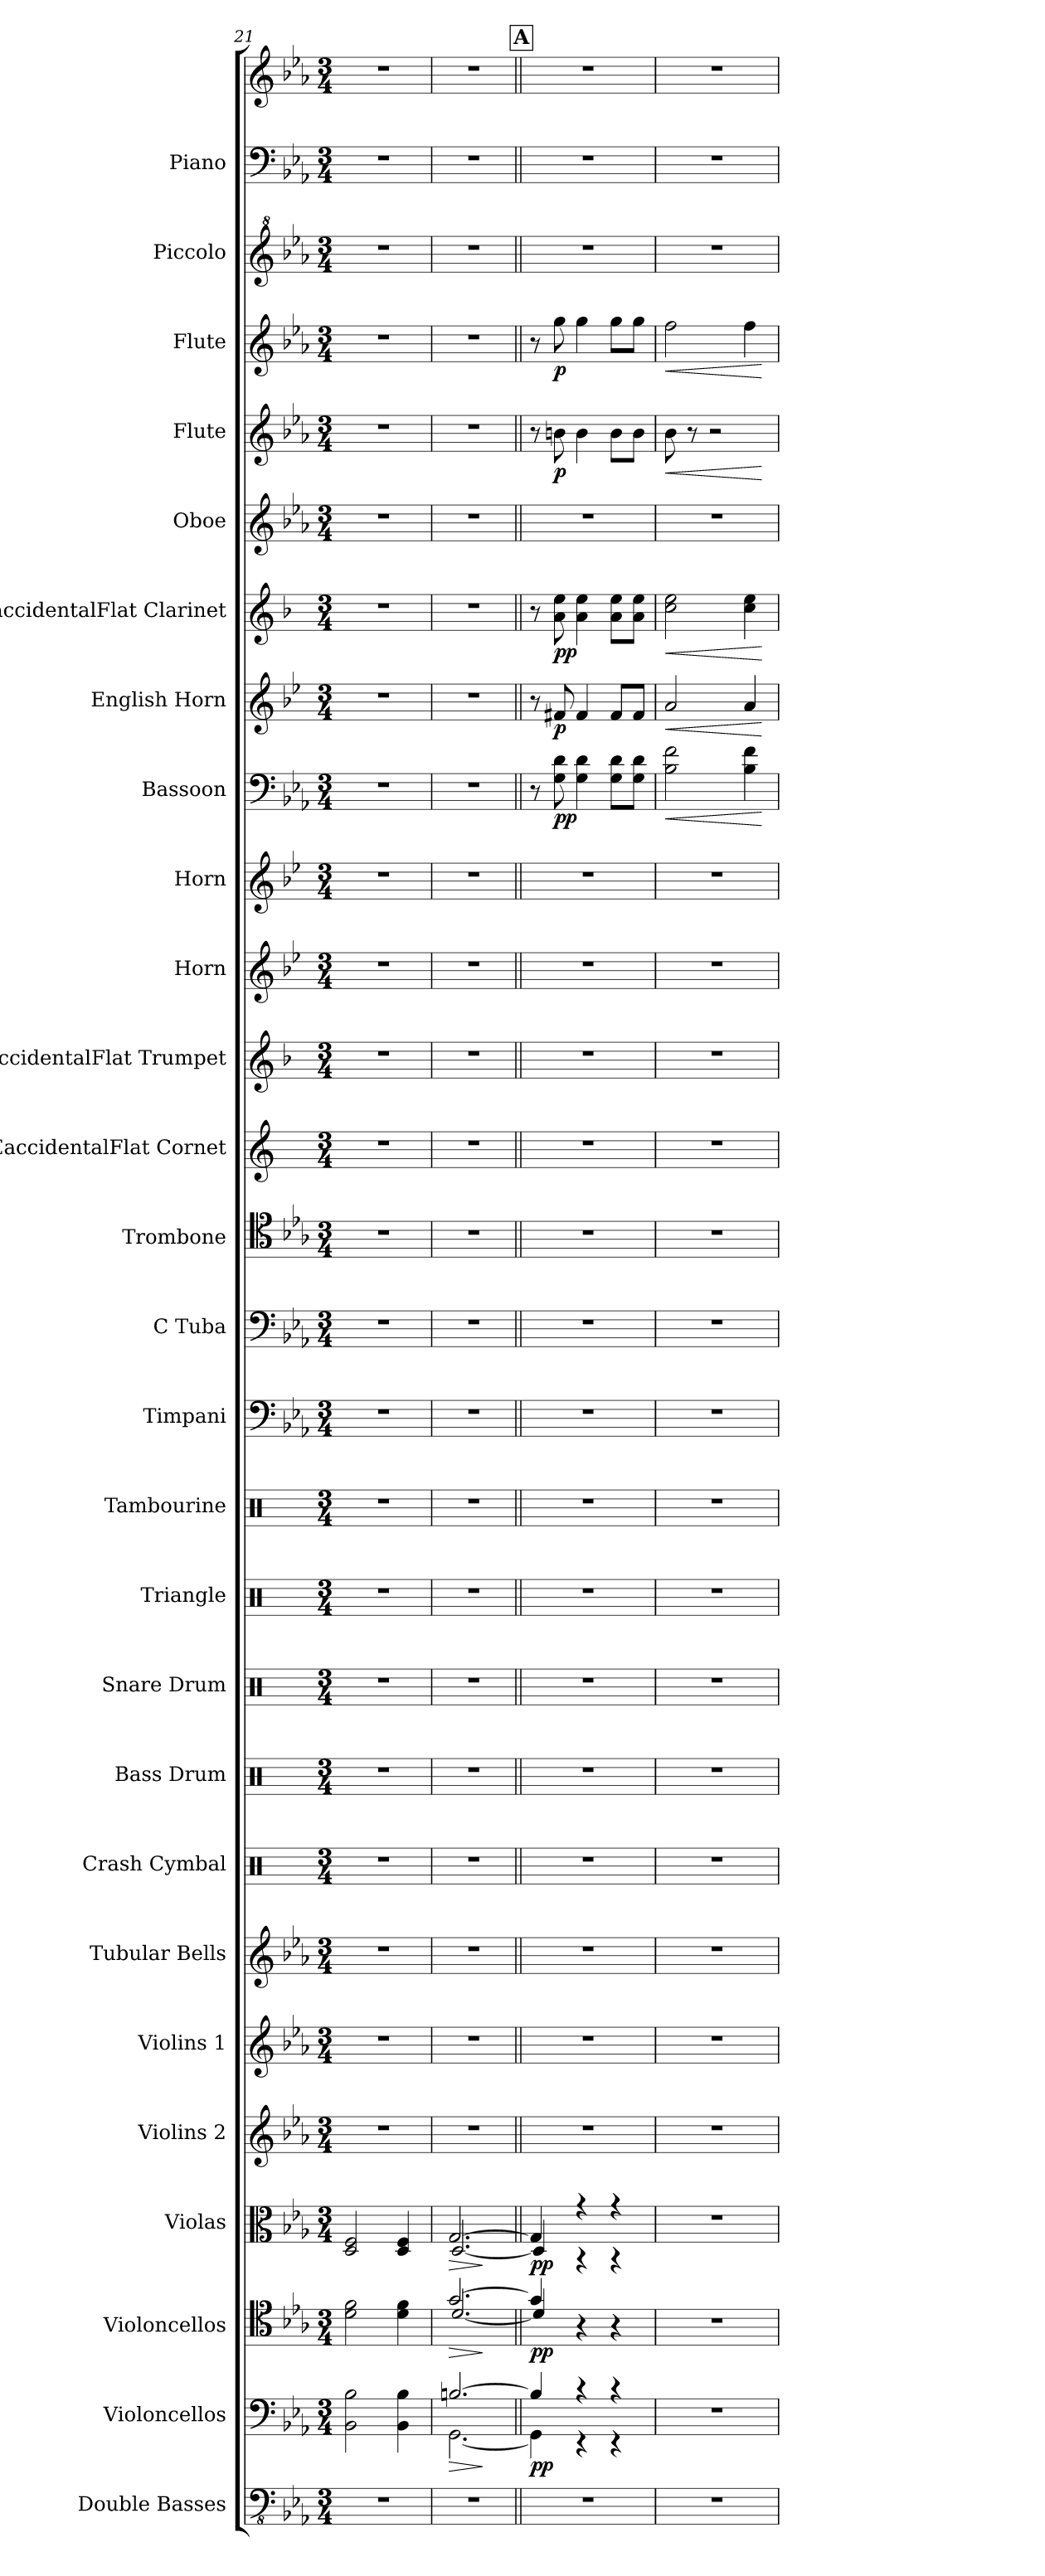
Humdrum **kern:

**kern	**kern	**dynam	**kern	**dynam	**kern	**dynam	**kern	**kern	**kern	**kern	**kern	**kern	**kern	**kern	**kern	**kern	**kern	**kern	**kern	**kern	**kern	**kern	**dynam	**kern	**dynam	**kern	**dynam	**kern	**kern	**dynam	**kern	**dynam	**kern	**kern	**kern
*part27	*part26	*part26	*part25	*part25	*part24	*part24	*part23	*part22	*part21	*part20	*part19	*part18	*part17	*part16	*part15	*part14	*part13	*part12	*part11	*part10	*part9	*part8	*part8	*part7	*part7	*part6	*part6	*part5	*part4	*part4	*part3	*part3	*part2	*part1	*part1
*staff28	*staff27	*staff27	*staff26	*staff26	*staff25	*staff25	*staff24	*staff23	*staff22	*staff21	*staff20	*staff19	*staff18	*staff17	*staff16	*staff15	*staff14	*staff13	*staff12	*staff11	*staff10	*staff9	*staff9	*staff8	*staff8	*staff7	*staff7	*staff6	*staff5	*staff5	*staff4	*staff4	*staff3	*staff2	*staff1
*I"Double Basses	*I"Violoncellos	*	*I"Violoncellos	*	*I"Violas	*	*I"Violins 2	*I"Violins 1	*I"Tubular Bells	*I"Crash Cymbal	*I"Bass Drum	*I"Snare Drum	*I"Triangle	*I"Tambourine	*I"Timpani	*I"C Tuba	*I"Trombone	*I"EaccidentalFlat Cornet	*I"BaccidentalFlat Trumpet	*I"Horn	*I"Horn	*I"Bassoon	*	*I"English Horn	*	*I"BaccidentalFlat Clarinet	*	*I"Oboe	*I"Flute	*	*I"Flute	*	*I"Piccolo	*I"Piano	*
*I'Dbs.	*I'Vlcs.	*	*I'Vlcs.	*	*I'Vlas.	*	*I'Vlns. 2	*I'Vlns. 1	*I'Tu. Be.	*I'Cr. Cym.	*I'B. Dr.	*I'Sn. Dr.	*I'Trgl.	*I'Tamb.	*I'Timp.	*I'C Tu.	*I'Trb.	*I'EaccidentalFlat Cnt.	*I'BaccidentalFlat Tpt.	*I'Hn.	*I'Hn.	*I'Bsn.	*	*I'E. Hn.	*	*I'BaccidentalFlat Cl.	*	*I'Ob.	*I'Fl.	*	*I'Fl.	*	*I'Picc.	*I'Pno.	*
*clefFv4	*clefF4	*	*clefC4	*	*clefC3	*	*clefG2	*clefG2	*clefG2	*clefX	*clefX	*clefX	*clefX	*clefX	*clefF4	*clefF4	*clefC4	*clefG2	*clefG2	*clefG2	*clefG2	*clefF4	*	*clefG2	*	*clefG2	*	*clefG2	*clefG2	*	*clefG2	*	*clefG^2	*clefF4	*clefG2
*	*	*	*	*	*	*	*	*	*	*	*	*	*	*	*	*	*	*ITrd-2c-3	*ITrd1c2	*ITrd4c7	*ITrd4c7	*	*	*ITrd4c7	*	*ITrd1c2	*	*	*	*	*	*	*ITrd-7c-12	*	*
*k[b-e-a-]	*k[b-e-a-]	*	*k[b-e-a-]	*	*k[b-e-a-]	*	*k[b-e-a-]	*k[b-e-a-]	*k[b-e-a-]	*k[]	*k[]	*k[]	*k[]	*k[]	*k[b-e-a-]	*k[b-e-a-]	*k[b-e-a-]	*k[b-e-a-]	*k[b-e-a-]	*k[b-e-a-]	*k[b-e-a-]	*k[b-e-a-]	*	*k[b-e-a-]	*	*k[b-e-a-]	*	*k[b-e-a-]	*k[b-e-a-]	*	*k[b-e-a-]	*	*k[b-e-a-]	*k[b-e-a-]	*k[b-e-a-]
*M3/4	*M3/4	*	*M3/4	*	*M3/4	*	*M3/4	*M3/4	*M3/4	*M3/4	*M3/4	*M3/4	*M3/4	*M3/4	*M3/4	*M3/4	*M3/4	*M3/4	*M3/4	*M3/4	*M3/4	*M3/4	*	*M3/4	*	*M3/4	*	*M3/4	*M3/4	*	*M3/4	*	*M3/4	*M3/4	*M3/4
=21	=21	=21	=21	=21	=21	=21	=21	=21	=21	=21	=21	=21	=21	=21	=21	=21	=21	=21	=21	=21	=21	=21	=21	=21	=21	=21	=21	=21	=21	=21	=21	=21	=21	=21	=21
2.r	2BB-\ 2B-\	.	2d\ 2f\	.	2D/ 2F/	.	2.r	2.r	2.r	2.r	2.r	2.r	2.r	2.r	2.r	2.r	2.r	2.r	2.r	2.r	2.r	2.r	.	2.r	.	2.r	.	2.r	2.r	.	2.r	.	2.r	2.r	2.r
.	4BB-\ 4B-\	.	4d\ 4f\	.	4D/ 4F/	.	.	.	.	.	.	.	.	.	.	.	.	.	.	.	.	.	.	.	.	.	.	.	.	.	.	.	.	.	.
=22	=22	=22	=22	=22	=22	=22	=22	=22	=22	=22	=22	=22	=22	=22	=22	=22	=22	=22	=22	=22	=22	=22	=22	=22	=22	=22	=22	=22	=22	=22	=22	=22	=22	=22	=22
!	!	!LO:HP:b	!	!LO:HP:b	!	!LO:HP:b	!	!	!	!	!	!	!	!	!	!	!	!	!	!	!	!	!	!	!	!	!	!	!	!	!	!	!	!	!
*	*^	*	*^	*	*^	*	*	*	*	*	*	*	*	*	*	*	*	*	*	*	*	*	*	*	*	*	*	*	*	*	*	*	*	*	*
2.r	[2.Bn/	[2.GG\	>	[2.g/	[2.d/	>	[2.G/	[2.D/	>	2.r	2.r	2.r	2.r	2.r	2.r	2.r	2.r	2.r	2.r	2.r	2.r	2.r	2.r	2.r	2.r	.	2.r	.	2.r	.	2.r	2.r	.	2.r	.	2.r	2.r	2.r
*	*v	*v	*	*	*	*	*v	*v	*	*	*	*	*	*	*	*	*	*	*	*	*	*	*	*	*	*	*	*	*	*	*	*	*	*	*	*	*	*
*	*	*	*v	*v	*	*	*	*	*	*	*	*	*	*	*	*	*	*	*	*	*	*	*	*	*	*	*	*	*	*	*	*	*	*	*	*
.	.	]	.	]	.	]	.	.	.	.	.	.	.	.	.	.	.	.	.	.	.	.	.	.	.	.	.	.	.	.	.	.	.	.	.
!!LO:REH:place=s1:a:B:fs=14:t=A
=23||	=23||	=23||	=23||	=23||	=23||	=23||	=23||	=23||	=23||	=23||	=23||	=23||	=23||	=23||	=23||	=23||	=23||	=23||	=23||	=23||	=23||	=23||	=23||	=23||	=23||	=23||	=23||	=23||	=23||	=23||	=23||	=23||	=23||	=23||	=23||
*	*^	*	*^	*	*^	*	*	*	*	*	*	*	*	*	*	*	*	*	*	*	*	*	*	*	*	*	*	*	*	*	*	*	*	*	*
!	!	!	!LO:DY:b	!	!	!	!	!	!	!	!	!	!	!	!	!	!	!	!	!	!	!	!	!	!	!	!	!	!	!	!	!	!	!	!	!	!	!
!	!	!	!LO:DY:n=1:b	!	!	!LO:DY:b	!	!	!	!	!	!	!	!	!	!	!	!	!	!	!	!	!	!	!	!	!	!	!	!	!	!	!	!	!	!	!	!
!	!	!	!	!	!	!LO:DY:n=1:b	!	!	!LO:DY:b	!	!	!	!	!	!	!	!	!	!	!	!	!	!	!	!	!	!	!	!	!	!	!	!	!	!	!	!	!
!	!	!	!	!	!	!	!	!	!LO:DY:n=1:b	!	!	!	!	!	!	!	!	!	!	!	!	!	!	!	!	!	!	!	!	!	!	!	!	!	!	!	!	!
2.r	4B/]	4GG\]	p p	4g/]	4d/]	p p	4G/]	4D/]	p p	2.r	2.r	2.r	2.r	2.r	2.r	2.r	2.r	2.r	2.r	2.r	2.r	2.r	2.r	2.r	8r	.	8r	.	8r	.	2.r	8r	.	8r	.	2.r	2.r	2.r
!	!	!	!	!	!	!	!	!	!	!	!	!	!	!	!	!	!	!	!	!	!	!	!	!	!	!LO:DY:b	!	!	!	!	!	!	!	!	!	!	!	!
!	!	!	!	!	!	!	!	!	!	!	!	!	!	!	!	!	!	!	!	!	!	!	!	!	!	!LO:DY:n=1:b	!	!LO:DY:b	!	!LO:DY:b	!	!	!	!	!	!	!	!
!	!	!	!	!	!	!	!	!	!	!	!	!	!	!	!	!	!	!	!	!	!	!	!	!	!	!	!	!	!	!LO:DY:n=1:b	!	!	!LO:DY:b	!	!LO:DY:b	!	!	!
.	.	.	.	.	.	.	.	.	.	.	.	.	.	.	.	.	.	.	.	.	.	.	.	.	8G\ 8d\	p p	8Bn/	p	8g\ 8dd\	p p	.	8bn\	p	8gg\	p	.	.	.
.	4r	4r	.	4r	2ryy	.	4r	4r	.	.	.	.	.	.	.	.	.	.	.	.	.	.	.	.	4G\ 4d\	.	4B/	.	4g\ 4dd\	.	.	4b\	.	4gg\	.	.	.	.
.	4r	4r	.	4r	.	.	4r	4r	.	.	.	.	.	.	.	.	.	.	.	.	.	.	.	.	8G\ 8d\L	.	8B/L	.	8g\ 8dd\L	.	.	8b\L	.	8gg\L	.	.	.	.
.	.	.	.	.	.	.	.	.	.	.	.	.	.	.	.	.	.	.	.	.	.	.	.	.	8G\ 8d\J	.	8B/J	.	8g\ 8dd\J	.	.	8b\J	.	8gg\J	.	.	.	.
*	*v	*v	*	*	*	*	*v	*v	*	*	*	*	*	*	*	*	*	*	*	*	*	*	*	*	*	*	*	*	*	*	*	*	*	*	*	*	*	*
*	*	*	*v	*v	*	*	*	*	*	*	*	*	*	*	*	*	*	*	*	*	*	*	*	*	*	*	*	*	*	*	*	*	*	*	*	*
=24	=24	=24	=24	=24	=24	=24	=24	=24	=24	=24	=24	=24	=24	=24	=24	=24	=24	=24	=24	=24	=24	=24	=24	=24	=24	=24	=24	=24	=24	=24	=24	=24	=24	=24	=24
!	!	!	!	!	!	!	!	!	!	!	!	!	!	!	!	!	!	!	!	!	!	!	!LO:HP:b	!	!LO:HP:b	!	!LO:HP:b	!	!	!LO:HP:b	!	!LO:HP:b	!	!	!
2.r	2.r	.	2.r	.	2.r	.	2.r	2.r	2.r	2.r	2.r	2.r	2.r	2.r	2.r	2.r	2.r	2.r	2.r	2.r	2.r	2B-\ 2f\	<	2d/	<	2b-\ 2dd\	<	2.r	8b-\	<	2ff\	<	2.r	2.r	2.r
.	.	.	.	.	.	.	.	.	.	.	.	.	.	.	.	.	.	.	.	.	.	.	.	.	.	.	.	.	8r	.	.	.	.	.	.
.	.	.	.	.	.	.	.	.	.	.	.	.	.	.	.	.	.	.	.	.	.	.	.	.	.	.	.	.	2r	.	.	.	.	.	.
.	.	.	.	.	.	.	.	.	.	.	.	.	.	.	.	.	.	.	.	.	.	4B-\ 4f\	.	4d/	.	4b-\ 4dd\	.	.	.	.	4ff\	.	.	.	.
.	.	.	.	.	.	.	.	.	.	.	.	.	.	.	.	.	.	.	.	.	.	.	[	.	[	.	[	.	.	[	.	[	.	.	.
=	=	=	=	=	=	=	=	=	=	=	=	=	=	=	=	=	=	=	=	=	=	=	=	=	=	=	=	=	=	=	=	=	=	=	=
*-	*-	*-	*-	*-	*-	*-	*-	*-	*-	*-	*-	*-	*-	*-	*-	*-	*-	*-	*-	*-	*-	*-	*-	*-	*-	*-	*-	*-	*-	*-	*-	*-	*-	*-	*-
